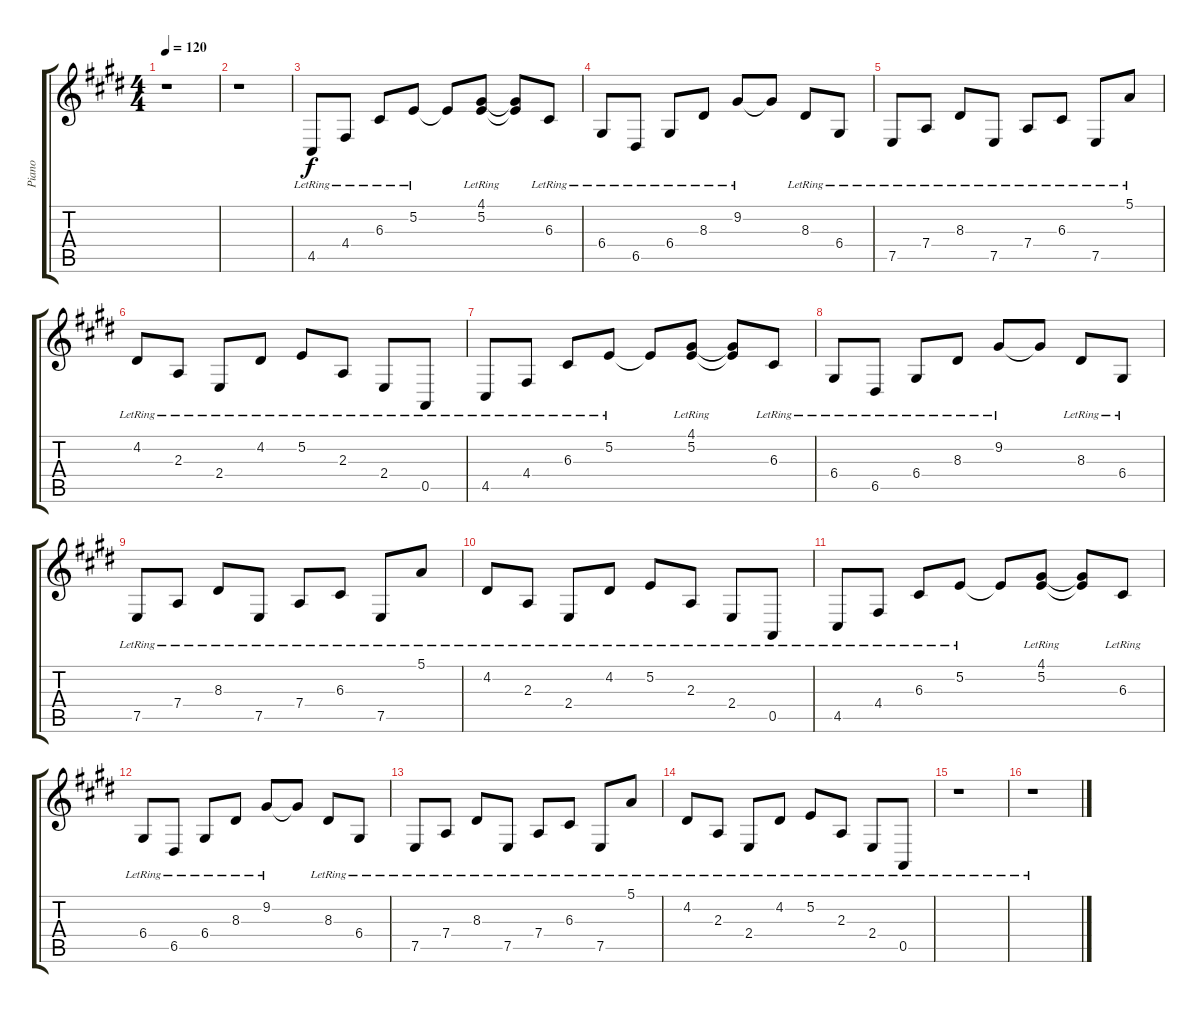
\track ("Piano" "Piano") {instrument acousticgrandpiano}
\staff {score tabs}
\tuning (E4 B3 G3 D3 A2 E2) {hide}
\ts (4 4)
\tempo 120
\clef g2
\ks e
r.1{dy fff} |
r.1 |
4.5{lr}.8{dy f} 4.4{lr}.8 6.3{lr}.8 5.2{lr}.8 5.2{t}.8 (4.1{lr} 5.2{lr}).8 (4.1{t} 5.2{t}).8 6.3{lr}.8 |
6.4{lr}.8 6.5{lr}.8 6.4{lr}.8 8.3{lr}.8 9.2{lr}.8 9.2{t}.8 8.3{lr}.8 6.4{lr}.8 |
7.5{lr}.8 7.4{lr}.8 8.3{lr}.8 7.5{lr}.8 7.4{lr}.8 6.3{lr}.8 7.5{lr}.8 5.1{lr}.8 |
4.2{lr}.8 2.3{lr}.8 2.4{lr}.8 4.2{lr}.8 5.2{lr}.8 2.3{lr}.8 2.4{lr}.8 0.5{lr}.8 |
4.5{lr}.8 4.4{lr}.8 6.3{lr}.8 5.2{lr}.8 5.2{t}.8 (4.1{lr} 5.2{lr}).8 (4.1{t} 5.2{t}).8 6.3{lr}.8 |
6.4{lr}.8 6.5{lr}.8 6.4{lr}.8 8.3{lr}.8 9.2{lr}.8 9.2{t}.8 8.3{lr}.8 6.4{lr}.8 |
7.5{lr}.8 7.4{lr}.8 8.3{lr}.8 7.5{lr}.8 7.4{lr}.8 6.3{lr}.8 7.5{lr}.8 5.1{lr}.8 |
4.2{lr}.8 2.3{lr}.8 2.4{lr}.8 4.2{lr}.8 5.2{lr}.8 2.3{lr}.8 2.4{lr}.8 0.5{lr}.8 |
4.5{lr}.8 4.4{lr}.8 6.3{lr}.8 5.2{lr}.8 5.2{t}.8 (4.1{lr} 5.2{lr}).8 (4.1{t} 5.2{t}).8 6.3{lr}.8 |
6.4{lr}.8 6.5{lr}.8 6.4{lr}.8 8.3{lr}.8 9.2{lr}.8 9.2{t}.8 8.3{lr}.8 6.4{lr}.8 |
7.5{lr}.8 7.4{lr}.8 8.3{lr}.8 7.5{lr}.8 7.4{lr}.8 6.3{lr}.8 7.5{lr}.8 5.1{lr}.8 |
4.2{lr}.8 2.3{lr}.8 2.4{lr}.8 4.2{lr}.8 5.2{lr}.8 2.3{lr}.8 2.4{lr}.8 0.5{lr}.8 |
r.1 |
r.1
